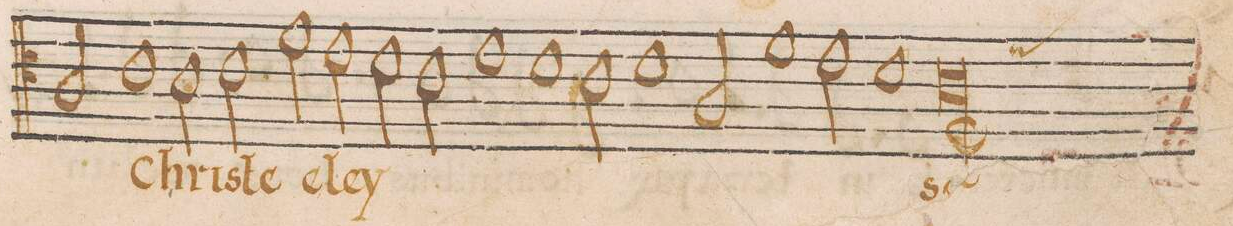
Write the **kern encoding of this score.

**kern	**text
*I"CANTVS	*
*clefC4	*
*k[]	*
*met(C|)	*
*M2/1	*
2A/	-ſon
*	*Xij
1c\	Chri-
=28-	=28-
2B\	.
2c\	-ste
2f\	e-
=29-	=29-
2e\	-ley-
2d\	.
2c\	.
1e\	.
=30-	=30-
1d	.
2c\	.
=31-	=31-
1d	.
2A/	.
1f\	.
=32-	=32-
2e\	.
1d	.
=33-	=33-
*custos:f	*
0c;<	-so
=34-	=34-
*M2/1	*
*met(C|)	*
*-	*-
